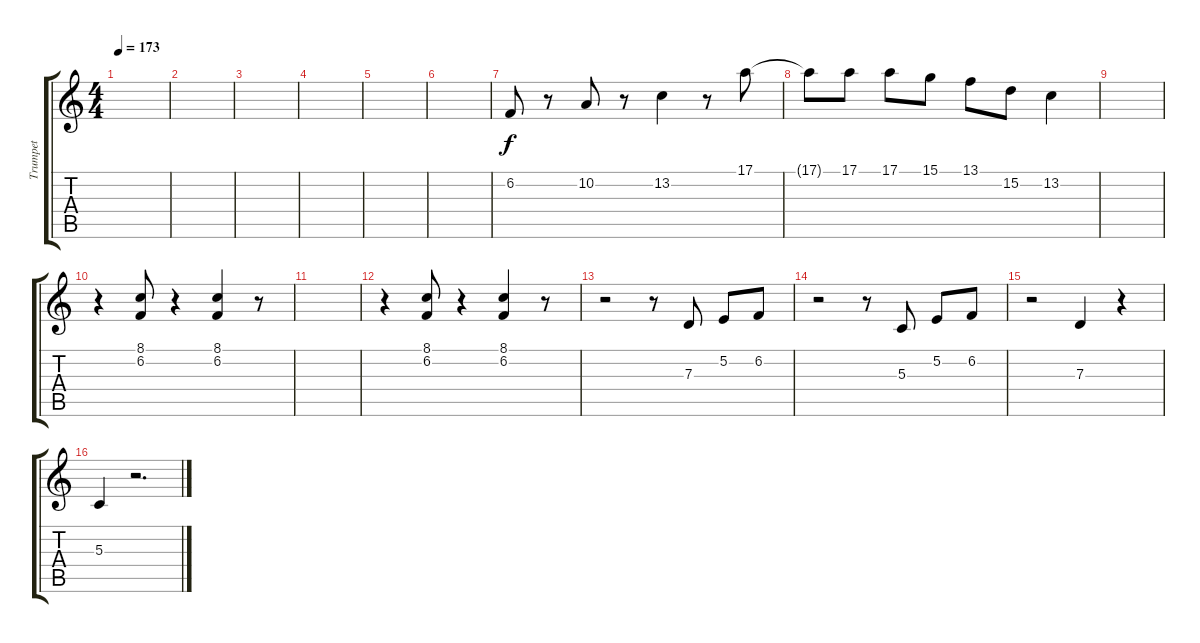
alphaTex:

\track ("Trumpet" "Trumpet") {instrument trumpet}
\staff {score tabs}
\tuning (E4 B3 G3 D3 A2 E2) {hide}
\ts (4 4)
\tempo 173
\clef g2
\ks c
|
|
|
|
|
|
6.2.8 r.8 10.2.8 r.8 13.2.4 r.8 17.1.8 |
17.1{t}.8 17.1.8 17.1.8 15.1.8 13.1.8 15.2.8 13.2.4 |
|
r.4 (8.1 6.2).8 r.4 (8.1 6.2).4 r.8 |
|
r.4 (8.1 6.2).8 r.4 (8.1 6.2).4 r.8 |
r.2 r.8 7.3.8 5.2.8 6.2.8 |
r.2 r.8 5.3.8 5.2.8 6.2.8 |
r.2 7.3.4 r.4 |
5.3.4 r.2{d}
